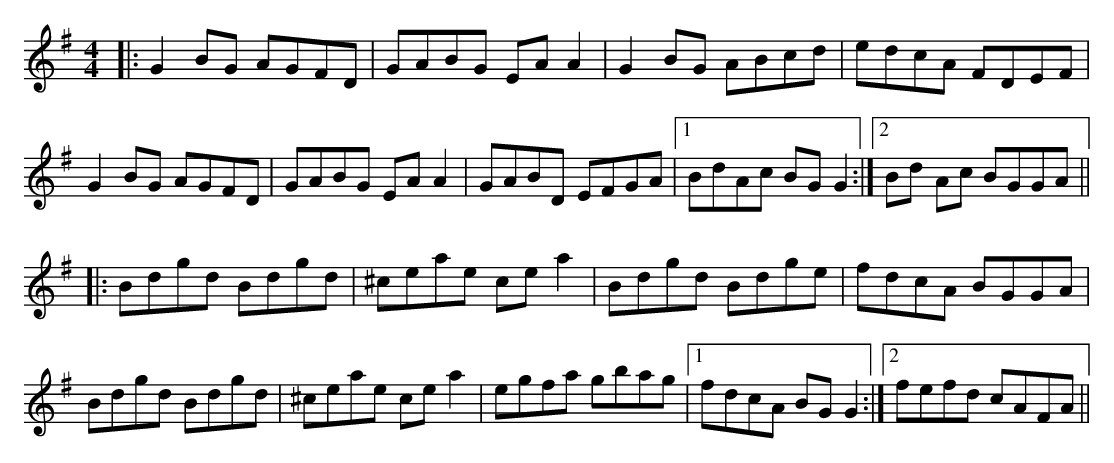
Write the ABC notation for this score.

X:1
M:4/4
K:G
|:G2 BG AGFD|GABG EA A2|G2 BG ABcd|edcA FDEF|
G2 BG AGFD|GABG EA A2|GABD EFGA|1 BdAc BG G2:|2 Bd Ac BGGA||
|:Bdgd Bdgd|^ceae ce a2|Bdgd Bdge|fdcA BGGA|
Bdgd Bdgd|^ceae ce a2|egfa gbag|1 fdcA BG G2:|2 fefd cAFA||
